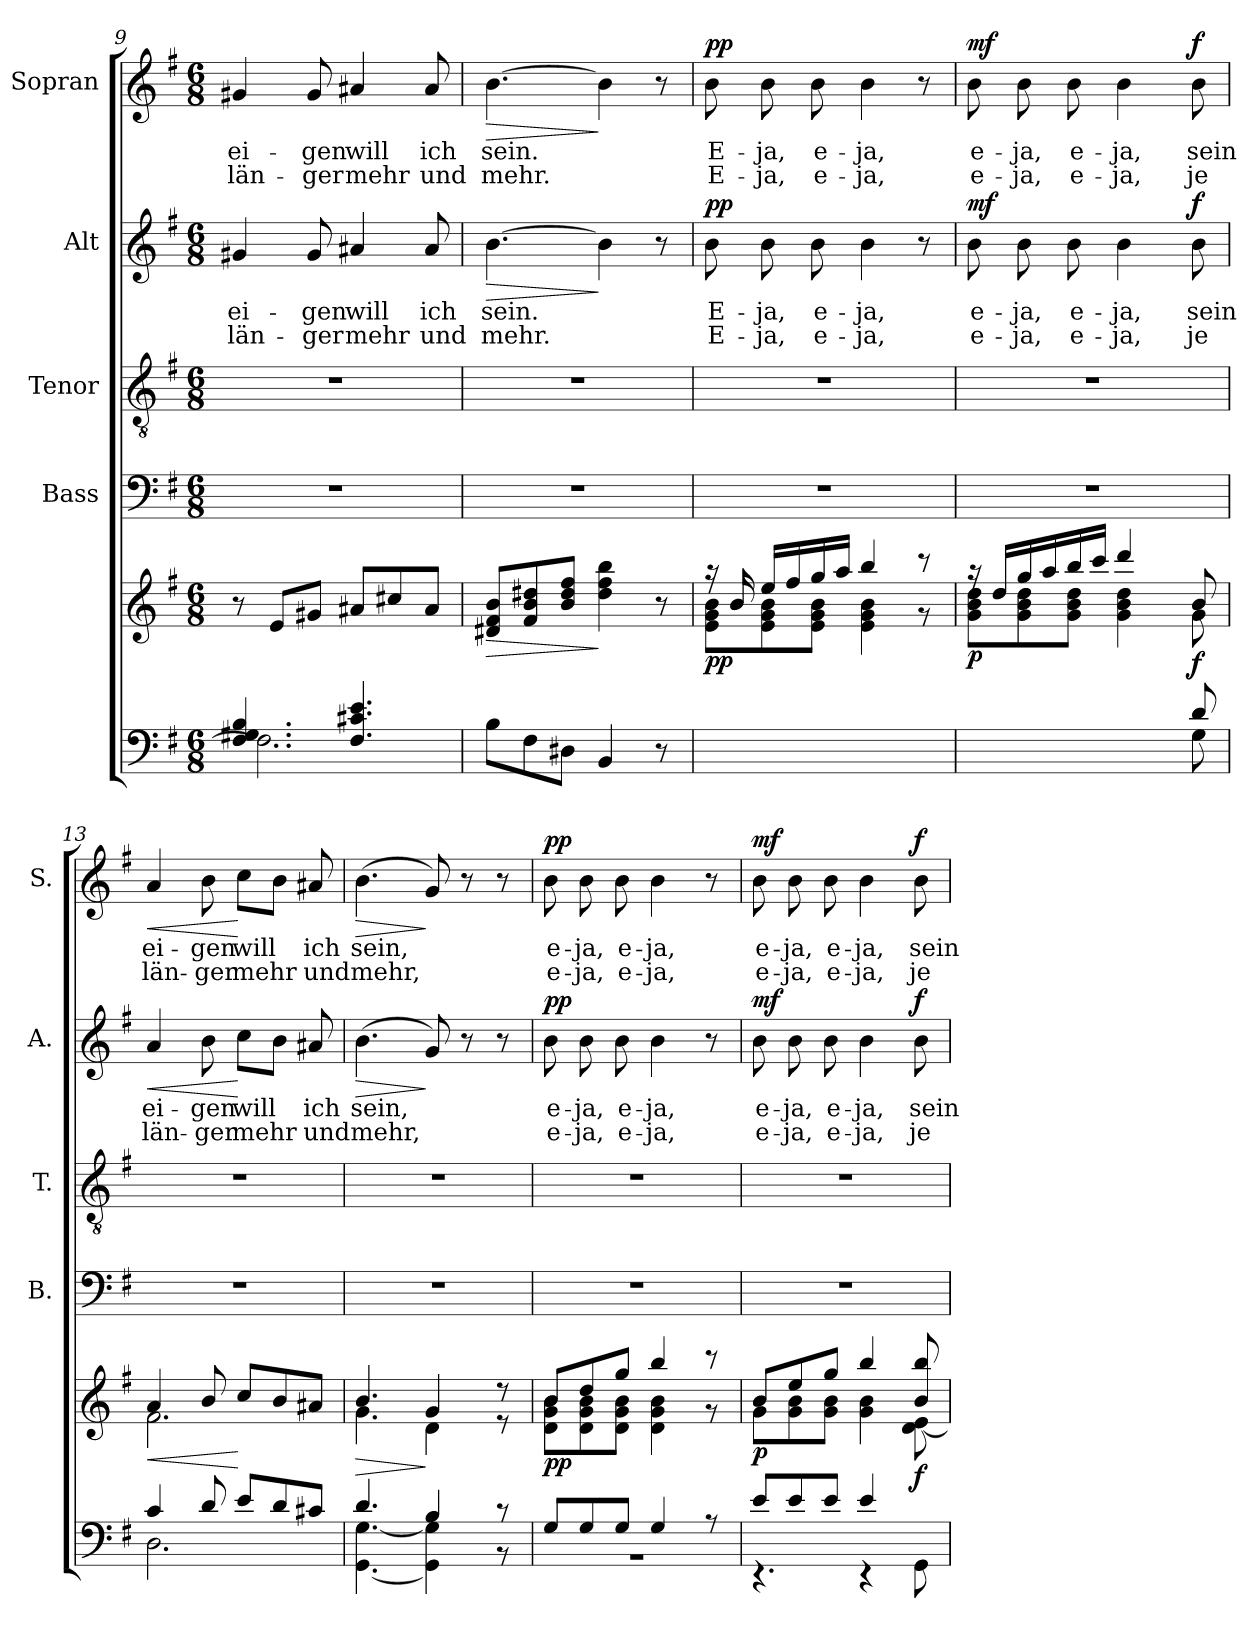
**kern	**kern	**dynam	**kern	**kern	**kern	**text	**text	**dynam	**kern	**text	**text	**dynam
*part5	*part5	*part5	*part4	*part3	*part2	*part2	*part2	*part2	*part1	*part1	*part1	*part1
*staff6	*staff5	*staff5/6	*staff4	*staff3	*staff2	*staff2	*staff2	*staff2	*staff1	*staff1	*staff1	*staff1
*	*	*	*I"Bass	*I"Tenor	*I"Alt	*	*	*	*I"Sopran	*	*	*
*	*	*	*I'B.	*I'T.	*I'A.	*	*	*	*I'S.	*	*	*
*clefF4	*clefG2	*	*clefF4	*clefGv2	*clefG2	*	*	*	*clefG2	*	*	*
*k[f#]	*k[f#]	*	*k[f#]	*k[f#]	*k[f#]	*	*	*	*k[f#]	*	*	*
*G:	*G:	*	*G:	*G:	*G:	*	*	*	*G:	*	*	*
*M6/8	*M6/8	*	*M6/8	*M6/8	*M6/8	*	*	*	*M6/8	*	*	*
=9	=9	=9	=9	=9	=9	=9	=9	=9	=9	=9	=9	=9
*^	*	*	*	*	*	*	*	*	*	*	*	*
!	!	!	!	!	!	!	!LO:LY:b	!LO:LY:b	!	!	!LO:LY:b	!LO:LY:b	!
4.F#/ 4.G#X/ 4.B/	2.F#\]	8r	.	2.r	2.r	4g#X/	ei-	län-	.	4g#X/	ei-	län-	.
.	.	8e/L	.	.	.	.	.	.	.	.	.	.	.
!	!	!	!	!	!	!	!LO:LY:b	!LO:LY:b	!	!	!LO:LY:b	!LO:LY:b	!
.	.	8g#X/J	.	.	.	8g#/	-gen	-ger	.	8g#/	-gen	-ger	.
!	!	!	!	!	!	!	!LO:LY:b	!LO:LY:b	!	!	!LO:LY:b	!LO:LY:b	!
4.F#/ 4.c#X/ 4.e/	.	8a#X/L	.	.	.	4a#X/	will	mehr	.	4a#X/	will	mehr	.
.	.	8cc#X/	.	.	.	.	.	.	.	.	.	.	.
!	!	!	!	!	!	!	!LO:LY:b	!LO:LY:b	!	!	!LO:LY:b	!LO:LY:b	!
.	.	8a#/J	.	.	.	8a#/	ich	und	.	8a#/	ich	und	.
*v	*v	*	*	*	*	*	*	*	*	*	*	*	*
=10	=10	=10	=10	=10	=10	=10	=10	=10	=10	=10	=10	=10
!	!	!LO:HP:b	!	!	!	!LO:LY:b	!LO:LY:b	!LO:HP:b	!	!LO:LY:b	!LO:LY:b	!LO:HP:b
8B\L	8d#X/ 8f#/ 8b/L	>	2.r	2.r	[4.b\	sein.	mehr.	>	[4.b\	sein.	mehr.	>
8F#\	8f#/ 8b/ 8dd#X/	.	.	.	.	.	.	.	.	.	.	.
8D#X\J	8b/ 8dd#/ 8ff#/J	.	.	.	.	.	.	.	.	.	.	.
4BB/	4dd#\ 4ff#\ 4bb\	]	.	.	4b\]	.	.	]	4b\]	.	.	]
8r	8r	.	.	.	8r	.	.	.	8r	.	.	.
!!LO:PB:g=z
=11	=11	=11	=11	=11	=11	=11	=11	=11	=11	=11	=11	=11
*	*^	*	*	*	*	*	*	*	*	*	*	*
!	!	!	!LO:DY:b	!	!	!	!LO:LY:b	!LO:LY:b	!LO:DY:a	!	!LO:LY:b	!LO:LY:b	!LO:DY:a
2.ryy	16raa	8e\ 8g\ 8b\L	pp	2.r	2.r	8b\	E-	E-	pp	8b\	E-	E-	pp
.	16b/	.	.	.	.	.	.	.	.	.	.	.	.
!	!	!	!	!	!	!	!LO:LY:b	!LO:LY:b	!	!	!LO:LY:b	!LO:LY:b	!
.	16ee/LL	8e\ 8g\ 8b\	.	.	.	8b\	-ja,	-ja,	.	8b\	-ja,	-ja,	.
.	16ff#/	.	.	.	.	.	.	.	.	.	.	.	.
!	!	!	!	!	!	!	!LO:LY:b	!LO:LY:b	!	!	!LO:LY:b	!LO:LY:b	!
.	16gg/	8e\ 8g\ 8b\J	.	.	.	8b\	e-	e-	.	8b\	e-	e-	.
.	16aa/JJ	.	.	.	.	.	.	.	.	.	.	.	.
!	!	!	!	!	!	!	!LO:LY:b	!LO:LY:b	!	!	!LO:LY:b	!LO:LY:b	!
.	4bb/	4e\ 4g\ 4b\	.	.	.	4b\	-ja,	-ja,	.	4b\	-ja,	-ja,	.
.	8r	8r	.	.	.	8r	.	.	.	8r	.	.	.
=12	=12	=12	=12	=12	=12	=12	=12	=12	=12	=12	=12	=12	=12
*^	*	*	*	*	*	*	*	*	*	*	*	*	*
!	!	!	!	!LO:DY:b	!	!	!	!LO:LY:b	!LO:LY:b	!LO:DY:a	!	!LO:LY:b	!LO:LY:b	!LO:DY:a
2ryy	2ryy	16raa	8g\ 8b\ 8dd\L	p	2.r	2.r	8b\	e-	e-	mf	8b\	e-	e-	mf
.	.	16dd/LL	.	.	.	.	.	.	.	.	.	.	.	.
!	!	!	!	!	!	!	!	!LO:LY:b	!LO:LY:b	!	!	!LO:LY:b	!LO:LY:b	!
.	.	16gg/	8g\ 8b\ 8dd\	.	.	.	8b\	-ja,	-ja,	.	8b\	-ja,	-ja,	.
.	.	16aa/	.	.	.	.	.	.	.	.	.	.	.	.
!	!	!	!	!	!	!	!	!LO:LY:b	!LO:LY:b	!	!	!LO:LY:b	!LO:LY:b	!
.	.	16bb/	8g\ 8b\ 8dd\J	.	.	.	8b\	e-	e-	.	8b\	e-	e-	.
.	.	16ccc/JJ	.	.	.	.	.	.	.	.	.	.	.	.
!	!	!	!	!	!	!	!	!LO:LY:b	!LO:LY:b	!	!	!LO:LY:b	!LO:LY:b	!
.	.	4ddd/	4g\ 4b\ 4dd\	.	.	.	4b\	-ja,	-ja,	.	4b\	-ja,	-ja,	.
8ryy	8ryy	.	.	.	.	.	.	.	.	.	.	.	.	.
!	!	!	!	!LO:DY:b	!	!	!	!LO:LY:b	!LO:LY:b	!LO:DY:a	!	!LO:LY:b	!LO:LY:b	!LO:DY:a
8d/	8G\	8b/	8g\	f	.	.	8b\	sein	je	f	8b\	sein	je	f
=13	=13	=13	=13	=13	=13	=13	=13	=13	=13	=13	=13	=13	=13	=13
!	!	!	!	!LO:HP:b	!	!	!	!LO:LY:b	!LO:LY:b	!LO:HP:b	!	!LO:LY:b	!LO:LY:b	!LO:HP:b
4c/	2.D\	4a/	2.f#\	<	2.r	2.r	4a/	ei-	län-	<	4a/	ei-	län-	<
!	!	!	!	!	!	!	!	!LO:LY:b	!LO:LY:b	!	!	!LO:LY:b	!LO:LY:b	!
8d/	.	8b/	.	.	.	.	8b\	-gen	-ger	.	8b\	-gen	-ger	.
!	!	!	!	!	!	!	!	!LO:LY:b	!LO:LY:b	!	!	!LO:LY:b	!LO:LY:b	!
8e/L	.	8cc/L	.	[	.	.	8cc\L	will	mehr	[	8cc\L	will	mehr	[
8d/	.	8b/	.	.	.	.	8b\J	.	.	.	8b\J	.	.	.
!	!	!	!	!	!	!	!	!LO:LY:b	!LO:LY:b	!	!	!LO:LY:b	!LO:LY:b	!
8c#X/J	.	8a#X/J	.	.	.	.	8a#X/	ich	und	.	8a#X/	ich	und	.
=14	=14	=14	=14	=14	=14	=14	=14	=14	=14	=14	=14	=14	=14	=14
!	!	!	!	!LO:HP:b	!	!	!	!LO:LY:b	!LO:LY:b	!LO:HP:b	!	!LO:LY:b	!LO:LY:b	!LO:HP:b
4.d/	[<4.GG\ [<4.G\	4.b/	4.g\	>	2.r	2.r	(>4.b\	sein,	mehr,	>	(>4.b\	sein,	mehr,	>
4B/	4GG\] 4G\]	4g/	4d\	]	.	.	8g/)	.	.	]	8g/)	.	.	]
.	.	.	.	.	.	.	8r	.	.	.	8r	.	.	.
8r	8r	8r	8r	.	.	.	8r	.	.	.	8r	.	.	.
=15	=15	=15	=15	=15	=15	=15	=15	=15	=15	=15	=15	=15	=15	=15
!	!LO:N:vis=1	!	!	!LO:DY:b	!	!	!	!LO:LY:b	!LO:LY:b	!LO:DY:a	!	!LO:LY:b	!LO:LY:b	!LO:DY:a
8G/L	2.rBB	8b/L	8d\ 8g\ 8b\L	pp	2.r	2.r	8b\	e-	e-	pp	8b\	e-	e-	pp
!	!	!	!	!	!	!	!	!LO:LY:b	!LO:LY:b	!	!	!LO:LY:b	!LO:LY:b	!
8G/	.	8dd/	8d\ 8g\ 8b\	.	.	.	8b\	-ja,	-ja,	.	8b\	-ja,	-ja,	.
!	!	!	!	!	!	!	!	!LO:LY:b	!LO:LY:b	!	!	!LO:LY:b	!LO:LY:b	!
8G/J	.	8gg/J	8d\ 8g\ 8b\J	.	.	.	8b\	e-	e-	.	8b\	e-	e-	.
!	!	!	!	!	!	!	!	!LO:LY:b	!LO:LY:b	!	!	!LO:LY:b	!LO:LY:b	!
4G/	.	4bb/	4d\ 4g\ 4b\	.	.	.	4b\	-ja,	-ja,	.	4b\	-ja,	-ja,	.
8rA	.	8r	8r	.	.	.	8r	.	.	.	8r	.	.	.
!!LO:LB:g=z
=16	=16	=16	=16	=16	=16	=16	=16	=16	=16	=16	=16	=16	=16	=16
!	!	!	!	!LO:DY:b	!	!	!	!LO:LY:b	!LO:LY:b	!LO:DY:a	!	!LO:LY:b	!LO:LY:b	!LO:DY:a
8e/L	4.r	8b/L	8g\L	p	2.r	2.r	8b\	e-	e-	mf	8b\	e-	e-	mf
!	!	!	!	!	!	!	!	!LO:LY:b	!LO:LY:b	!	!	!LO:LY:b	!LO:LY:b	!
8e/	.	8ee/	8g\ 8b\	.	.	.	8b\	-ja,	-ja,	.	8b\	-ja,	-ja,	.
!	!	!	!	!	!	!	!	!LO:LY:b	!LO:LY:b	!	!	!LO:LY:b	!LO:LY:b	!
8e/J	.	8gg/J	8g\ 8b\J	.	.	.	8b\	e-	e-	.	8b\	e-	e-	.
!	!	!	!	!	!	!	!	!LO:LY:b	!LO:LY:b	!	!	!LO:LY:b	!LO:LY:b	!
4e/	4r	4bb/	4g\ 4b\	.	.	.	4b\	-ja,	-ja,	.	4b\	-ja,	-ja,	.
!	!	!	!	!LO:DY:b	!	!	!	!LO:LY:b	!LO:LY:b	!LO:DY:a	!	!LO:LY:b	!LO:LY:b	!LO:DY:a
8ryy	8GG\	8b/ 8bb/	[<8d\ 8e\	f	.	.	8b\	sein	je	f	8b\	sein	je	f
*v	*v	*	*	*	*	*	*	*	*	*	*	*	*	*
*	*v	*v	*	*	*	*	*	*	*	*	*	*	*
=	=	=	=	=	=	=	=	=	=	=	=	=
*-	*-	*-	*-	*-	*-	*-	*-	*-	*-	*-	*-	*-
